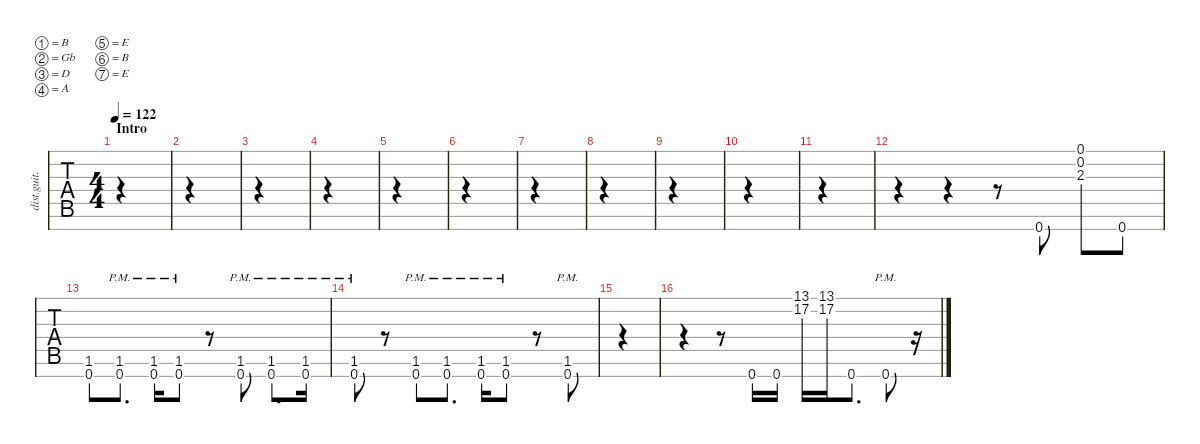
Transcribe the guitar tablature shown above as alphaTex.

\defaultSystemsLayout 4
\hideDynamics
\bracketExtendMode nobrackets
\track ("Rhythm" "dist.guit.") {instrument distortionguitar}
\staff {tabs}
\tuning (B3 Gb3 D3 A2 E2 B1 E1)
\ts (4 4)
\beaming (8 2 2 2 2)
\section ("" "Intro")
\tempo 122
\clef g2
\ks c
|
|
|
|
|
|
|
|
|
|
|
r.4 r.4 r.8 0.7.8 (2.3 0.2{acc #} 0.1).8 0.7.8 |
(0.7 1.6).8 (1.6{pm} 0.7{pm}).8{d} (1.6{pm} 0.7{pm}).16 (1.6{pm} 0.7{pm}).8 r.8 (0.7{pm} 1.6{pm}).8 (1.6{pm} 0.7{pm}).8{d} (1.6{pm} 0.7{pm}).16 |
(0.7{pm} 1.6{pm}).8 r.8 (0.7{pm} 1.6{pm}).8 (1.6{pm} 0.7{pm}).8{d} (1.6{pm} 0.7{pm}).16 (1.6{pm} 0.7{pm}).8 r.8 (0.7{pm} 1.6{pm}).8 |
|
r.4 r.8 0.7.16 0.7.16 (13.1 17.2).16 (13.1 17.2).16 0.7.8{d} 0.7{pm}.8 r.16
